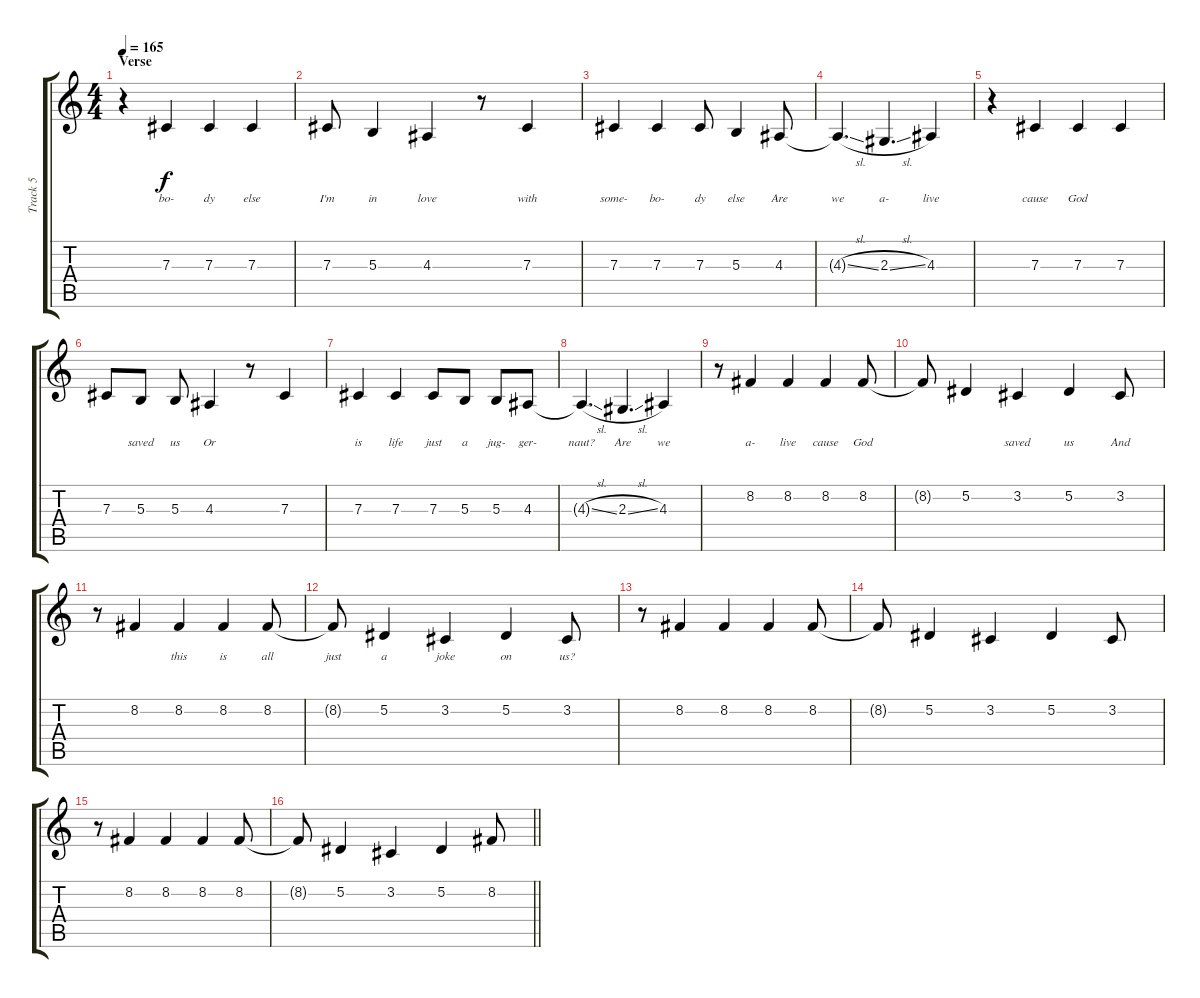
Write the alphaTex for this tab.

\track ("Track 5" "Track 5") {instrument tenorsax}
\staff {score tabs}
\tuning (Eb4 Bb3 Gb3 Db3 Ab2 Eb2) {hide}
\ts (4 4)
\section ("" "Verse")
\tempo 165
\clef g2
\ks c
r.4{dy f} 7.3.4{lyrics (0 "bo-") lyrics (1 "") lyrics (2 "") lyrics (3 "") lyrics (4 "")} 7.3.4{lyrics (0 "dy") lyrics (1 "") lyrics (2 "") lyrics (3 "") lyrics (4 "")} 7.3.4{lyrics (0 "else") lyrics (1 "") lyrics (2 "") lyrics (3 "") lyrics (4 "")} |
7.3.8{lyrics (0 "I'm") lyrics (1 "") lyrics (2 "") lyrics (3 "") lyrics (4 "")} 5.3.4{lyrics (0 "in") lyrics (1 "") lyrics (2 "") lyrics (3 "") lyrics (4 "")} 4.3.4{lyrics (0 "love") lyrics (1 "") lyrics (2 "") lyrics (3 "") lyrics (4 "")} r.8 7.3.4{lyrics (0 "with") lyrics (1 "") lyrics (2 "") lyrics (3 "") lyrics (4 "")} |
7.3.4{lyrics (0 "some-") lyrics (1 "") lyrics (2 "") lyrics (3 "") lyrics (4 "")} 7.3.4{lyrics (0 "bo-") lyrics (1 "") lyrics (2 "") lyrics (3 "") lyrics (4 "")} 7.3.8{lyrics (0 "dy") lyrics (1 "") lyrics (2 "") lyrics (3 "") lyrics (4 "")} 5.3.4{lyrics (0 "else") lyrics (1 "") lyrics (2 "") lyrics (3 "") lyrics (4 "")} 4.3.8{lyrics (0 "Are") lyrics (1 "") lyrics (2 "") lyrics (3 "") lyrics (4 "")} |
4.3{sl t}.4{d lyrics (0 "we") lyrics (1 "") lyrics (2 "") lyrics (3 "") lyrics (4 "")} 2.3{sl}.4{d lyrics (0 "a-") lyrics (1 "") lyrics (2 "") lyrics (3 "") lyrics (4 "")} 4.3.4{lyrics (0 "live") lyrics (1 "") lyrics (2 "") lyrics (3 "") lyrics (4 "")} |
r.4 7.3.4{lyrics (0 "cause") lyrics (1 "") lyrics (2 "") lyrics (3 "") lyrics (4 "")} 7.3.4{lyrics (0 "God") lyrics (1 "") lyrics (2 "") lyrics (3 "") lyrics (4 "")} 7.3.4{lyrics (0 "") lyrics (1 "") lyrics (2 "") lyrics (3 "") lyrics (4 "")} |
7.3.8{lyrics (0 "") lyrics (1 "") lyrics (2 "") lyrics (3 "") lyrics (4 "")} 5.3.8{lyrics (0 "saved") lyrics (1 "") lyrics (2 "") lyrics (3 "") lyrics (4 "")} 5.3.8{lyrics (0 "us") lyrics (1 "") lyrics (2 "") lyrics (3 "") lyrics (4 "")} 4.3.4{lyrics (0 "Or") lyrics (1 "") lyrics (2 "") lyrics (3 "") lyrics (4 "")} r.8 7.3.4{lyrics (0 "") lyrics (1 "") lyrics (2 "") lyrics (3 "") lyrics (4 "")} |
7.3.4{lyrics (0 "is") lyrics (1 "") lyrics (2 "") lyrics (3 "") lyrics (4 "")} 7.3.4{lyrics (0 "life") lyrics (1 "") lyrics (2 "") lyrics (3 "") lyrics (4 "")} 7.3.8{lyrics (0 "just") lyrics (1 "") lyrics (2 "") lyrics (3 "") lyrics (4 "")} 5.3.8{lyrics (0 "a") lyrics (1 "") lyrics (2 "") lyrics (3 "") lyrics (4 "")} 5.3.8{lyrics (0 "jug-") lyrics (1 "") lyrics (2 "") lyrics (3 "") lyrics (4 "")} 4.3.8{lyrics (0 "ger-") lyrics (1 "") lyrics (2 "") lyrics (3 "") lyrics (4 "")} |
4.3{sl t}.4{d lyrics (0 "naut?") lyrics (1 "") lyrics (2 "") lyrics (3 "") lyrics (4 "")} 2.3{sl}.4{d lyrics (0 "Are") lyrics (1 "") lyrics (2 "") lyrics (3 "") lyrics (4 "")} 4.3.4{lyrics (0 "we") lyrics (1 "") lyrics (2 "") lyrics (3 "") lyrics (4 "")} |
r.8 8.2.4{lyrics (0 "a-") lyrics (1 "") lyrics (2 "") lyrics (3 "") lyrics (4 "")} 8.2.4{lyrics (0 "live") lyrics (1 "") lyrics (2 "") lyrics (3 "") lyrics (4 "")} 8.2.4{lyrics (0 "cause") lyrics (1 "") lyrics (2 "") lyrics (3 "") lyrics (4 "")} 8.2.8{lyrics (0 "God") lyrics (1 "") lyrics (2 "") lyrics (3 "") lyrics (4 "")} |
8.2{t}.8{lyrics (0 "") lyrics (1 "") lyrics (2 "") lyrics (3 "") lyrics (4 "")} 5.2.4{lyrics (0 "") lyrics (1 "") lyrics (2 "") lyrics (3 "") lyrics (4 "")} 3.2.4{lyrics (0 "saved") lyrics (1 "") lyrics (2 "") lyrics (3 "") lyrics (4 "")} 5.2.4{lyrics (0 "us") lyrics (1 "") lyrics (2 "") lyrics (3 "") lyrics (4 "")} 3.2.8{lyrics (0 "And") lyrics (1 "") lyrics (2 "") lyrics (3 "") lyrics (4 "")} |
r.8 8.2.4{lyrics (0 "") lyrics (1 "") lyrics (2 "") lyrics (3 "") lyrics (4 "")} 8.2.4{lyrics (0 "this") lyrics (1 "") lyrics (2 "") lyrics (3 "") lyrics (4 "")} 8.2.4{lyrics (0 "is") lyrics (1 "") lyrics (2 "") lyrics (3 "") lyrics (4 "")} 8.2.8{lyrics (0 "all") lyrics (1 "") lyrics (2 "") lyrics (3 "") lyrics (4 "")} |
8.2{t}.8{lyrics (0 "just") lyrics (1 "") lyrics (2 "") lyrics (3 "") lyrics (4 "")} 5.2.4{lyrics (0 "a") lyrics (1 "") lyrics (2 "") lyrics (3 "") lyrics (4 "")} 3.2.4{lyrics (0 "joke") lyrics (1 "") lyrics (2 "") lyrics (3 "") lyrics (4 "")} 5.2.4{lyrics (0 "on") lyrics (1 "") lyrics (2 "") lyrics (3 "") lyrics (4 "")} 3.2.8{lyrics (0 "us?") lyrics (1 "") lyrics (2 "") lyrics (3 "") lyrics (4 "")} |
r.8 8.2.4 8.2.4 8.2.4 8.2.8 |
8.2{t}.8 5.2.4 3.2.4 5.2.4 3.2.8 |
r.8 8.2.4 8.2.4 8.2.4 8.2.8 |
\barLineRight lightlight
8.2{t}.8 5.2.4 3.2.4 5.2.4 8.2.8
